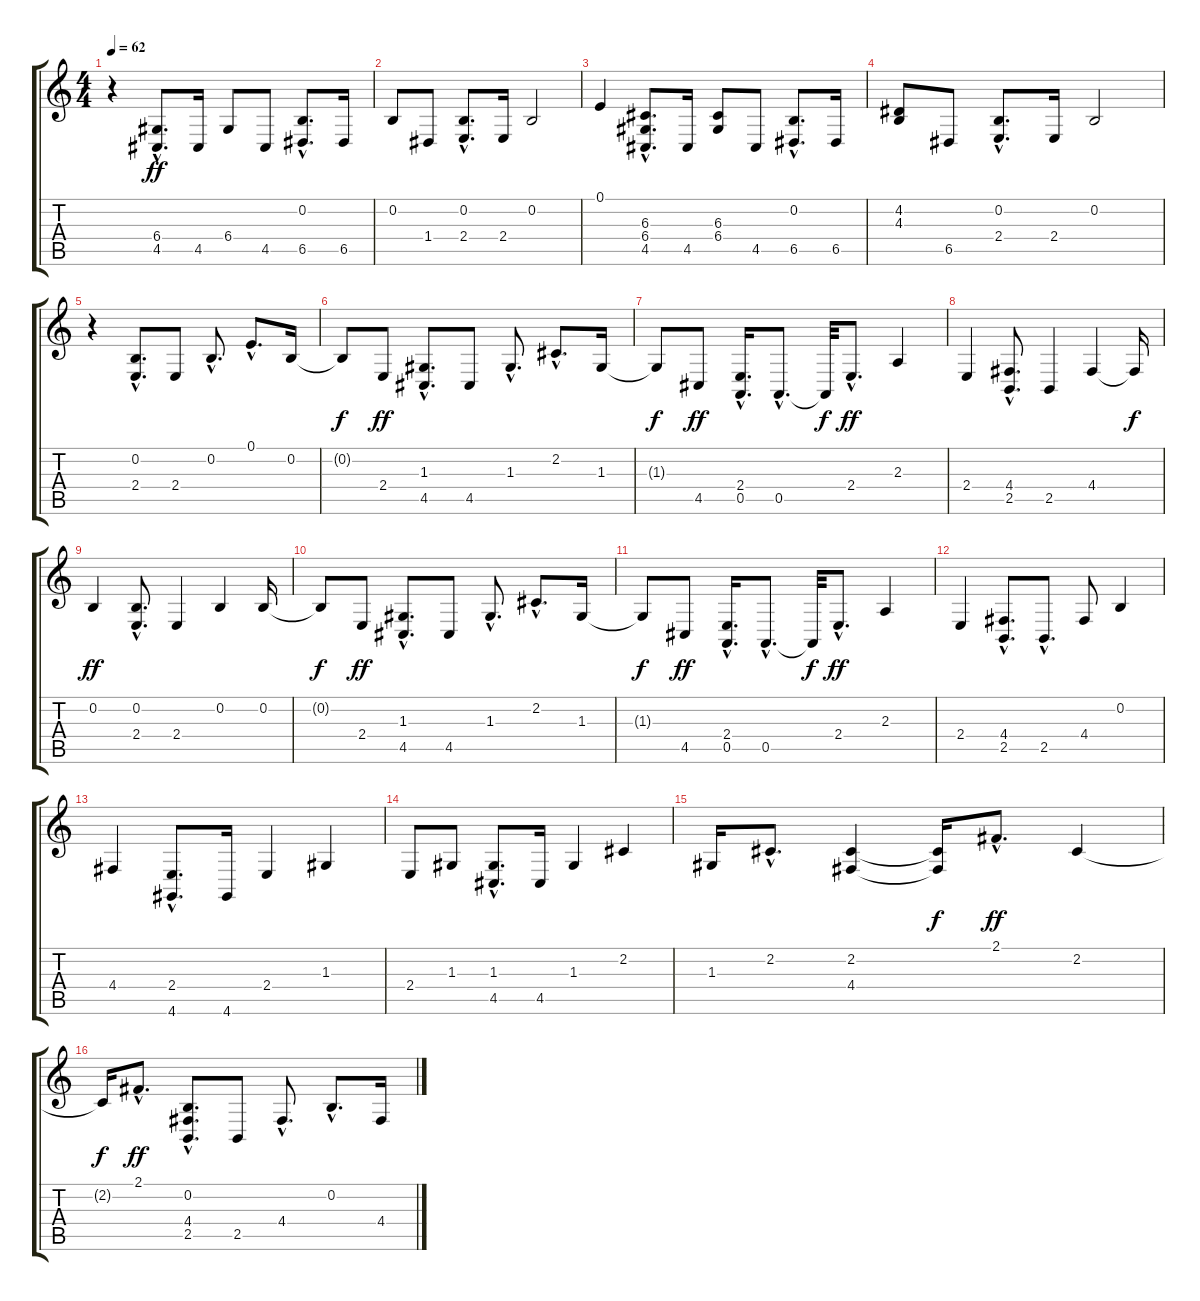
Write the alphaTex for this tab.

\track "" {instrument acousticgrandpiano}
\staff {score tabs}
\tuning (E4 B3 G3 D3 A2 E2) {hide}
\ts (4 4)
\tempo 62
\clef g2
\ks c
r.4{dy ff instrument acousticgrandpiano} (6.4{hac} 4.5{hac}).8{d} 4.5.16 6.4.8 4.5.8 (0.2{hac} 6.5{hac}).8{d} 6.5.16 |
0.2.8 1.4.8 (0.2{hac} 2.4{hac}).8{d} 2.4.16 0.2.2 |
0.1.4 (6.3{hac} 6.4{hac} 4.5{hac}).8{d} 4.5.16 (6.3 6.4).8 4.5.8 (0.2{hac} 6.5{hac}).8{d} 6.5.16 |
(4.2 4.3).8 6.5.8 (0.2{hac} 2.4{hac}).8{d} 2.4.16 0.2.2 |
r.4 (0.2{hac} 2.4{hac}).8{d} 2.4.8 0.2{hac}.8{d} 0.1{hac}.8{d} 0.2.16 |
0.2{t}.8{dy f} 2.4.8{dy ff} (1.3{hac} 4.5{hac}).8{d} 4.5.8 1.3{hac}.8{d} 2.2{hac}.8{d} 1.3.16 |
1.3{t}.8{dy f} 4.5.8{dy ff} (2.4{hac} 0.5{hac}).16{d} 0.5{hac}.8{d} 0.5{t}.32{dy f} 2.4{hac}.8{d dy ff} 2.3.4 |
2.4.4 (4.4{hac} 2.5{hac}).8{d} 2.5.4 4.4.4 4.4{t}.16{dy f} |
0.2.4{dy ff} (0.2{hac} 2.4{hac}).8{d} 2.4.4 0.2.4 0.2.16 |
0.2{t}.8{dy f} 2.4.8{dy ff} (1.3{hac} 4.5{hac}).8{d} 4.5.8 1.3{hac}.8{d} 2.2{hac}.8{d} 1.3.16 |
1.3{t}.8{dy f} 4.5.8{dy ff} (2.4{hac} 0.5{hac}).16{d} 0.5{hac}.8{d} 0.5{t}.32{dy f} 2.4{hac}.8{d dy ff} 2.3.4 |
2.4.4 (4.4{hac} 2.5{hac}).8{d} 2.5{hac}.8{d} 4.4.8 0.2.4 |
4.4.4 (2.4{hac} 4.6{hac}).8{d} 4.6.16 2.4.4 1.3.4 |
2.4.8 1.3.8 (1.3{hac} 4.5{hac}).8{d} 4.5.16 1.3.4 2.2.4 |
1.3.16 2.2{hac}.8{d} (2.2 4.4).4 (2.2{t} 4.4{t}).16{dy f} 2.1{hac}.8{d dy ff} 2.2.4 |
2.2{t}.16{dy f} 2.1{hac}.8{d dy ff} (0.2{hac} 4.4{hac} 2.5{hac}).8{d} 2.5.8 4.4{hac}.8{d} 0.2{hac}.8{d} 4.4.16
